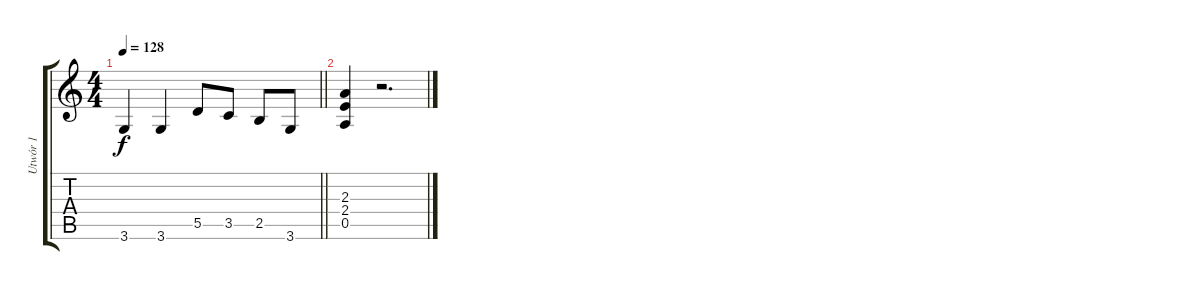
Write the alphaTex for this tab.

\track ("Utwór 1" "Utwór 1") {instrument overdrivenguitar}
\staff {score tabs}
\tuning (E4 B3 G3 D3 A2 E2) {hide}
\ts (4 4)
\tempo 128
\clef g2
\barLineRight lightlight
\ks c
3.6{t}.4{dy f} 3.6.4 5.5.8 3.5.8 2.5.8 3.6.8 |
(2.3 2.4 0.5).4 r.2{d}
